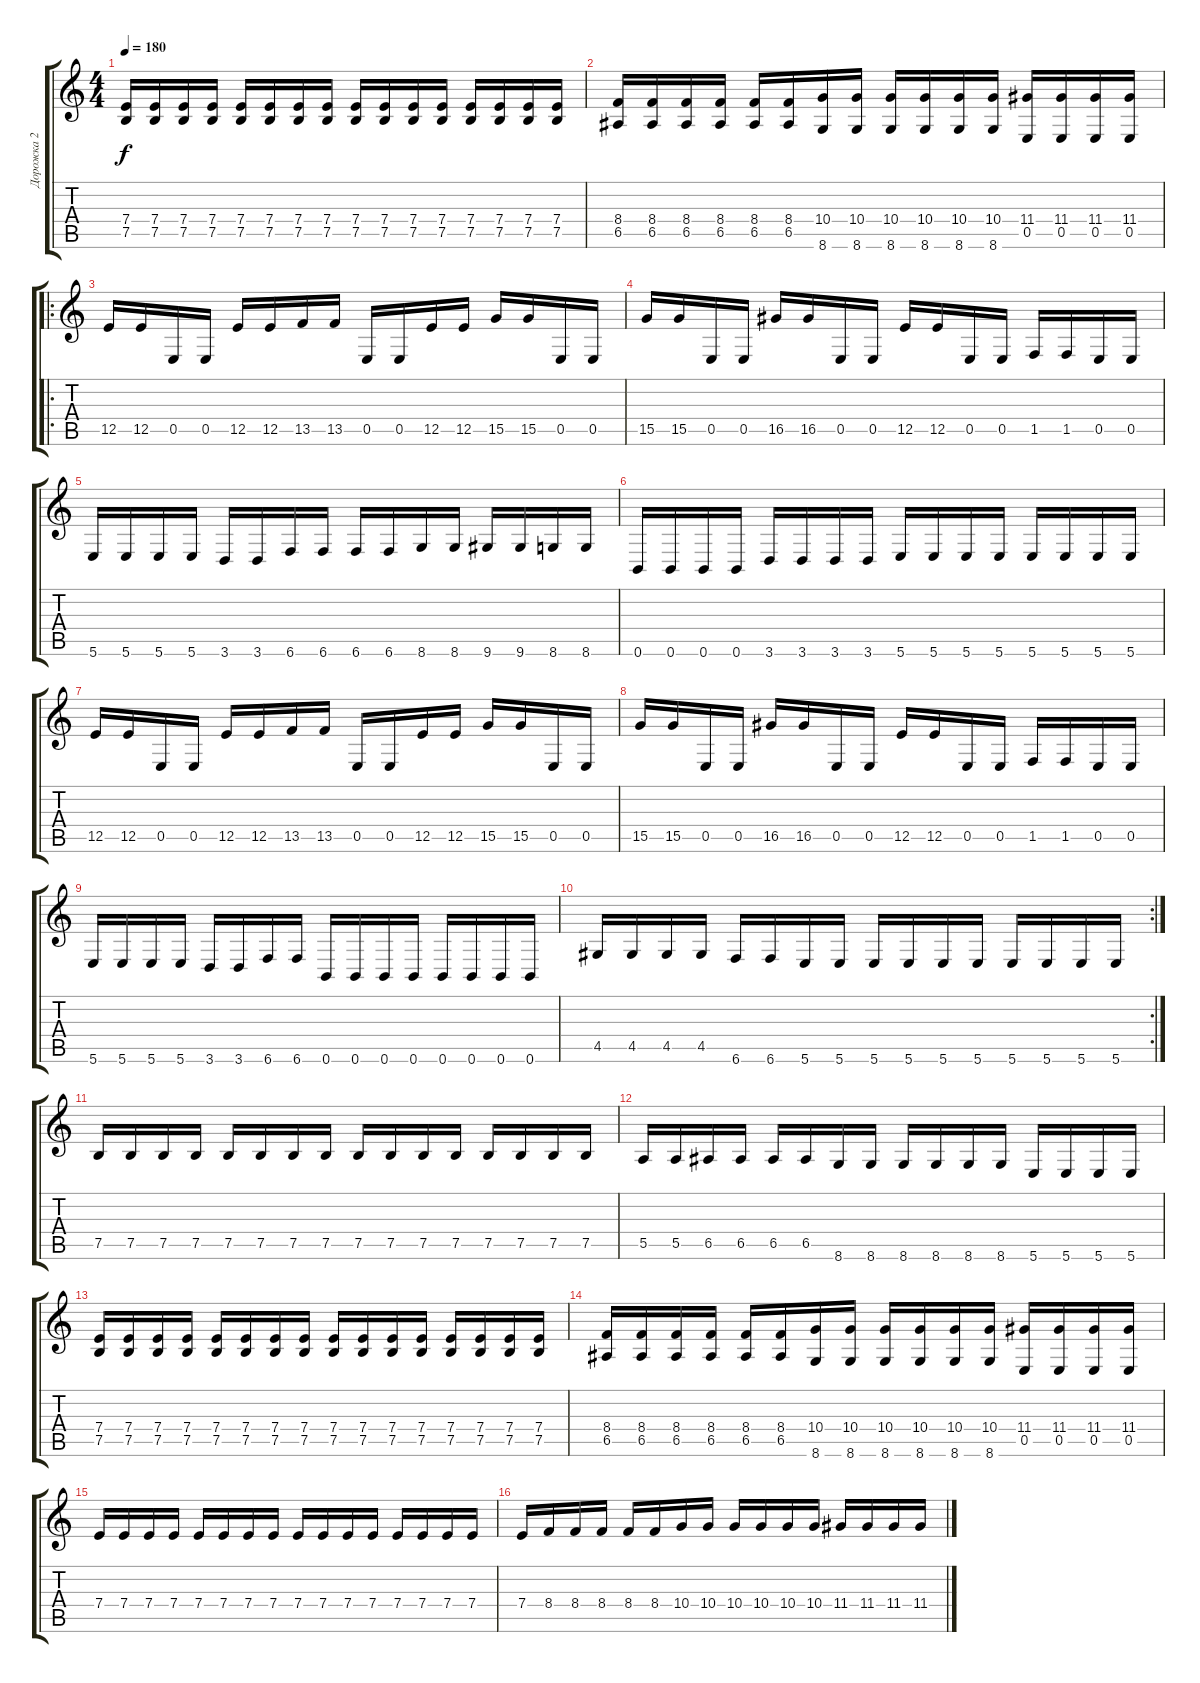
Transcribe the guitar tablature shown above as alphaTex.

\track ("Дорожка 2" "Дорожка 2") {instrument distortionguitar}
\staff {score tabs}
\tuning (B3 Gb3 D3 A2 E2 B1) {hide}
\ts (4 4)
\tempo 180
\clef g2
\ks c
(7.4 7.5).16{dy f} (7.4 7.5).16 (7.4 7.5).16 (7.4 7.5).16 (7.4 7.5).16 (7.4 7.5).16 (7.4 7.5).16 (7.4 7.5).16 (7.4 7.5).16 (7.4 7.5).16 (7.4 7.5).16 (7.4 7.5).16 (7.4 7.5).16 (7.4 7.5).16 (7.4 7.5).16 (7.4 7.5).16 |
(8.4 6.5).16 (8.4 6.5).16 (8.4 6.5).16 (8.4 6.5).16 (8.4 6.5).16 (8.4 6.5).16 (10.4 8.6).16 (10.4 8.6).16 (10.4 8.6).16 (10.4 8.6).16 (10.4 8.6).16 (10.4 8.6).16 (11.4 0.5).16 (11.4 0.5).16 (11.4 0.5).16 (11.4 0.5).16 |
\ro
12.5.16 12.5.16 0.5.16 0.5.16 12.5.16 12.5.16 13.5.16 13.5.16 0.5.16 0.5.16 12.5.16 12.5.16 15.5.16 15.5.16 0.5.16 0.5.16 |
15.5.16 15.5.16 0.5.16 0.5.16 16.5.16 16.5.16 0.5.16 0.5.16 12.5.16 12.5.16 0.5.16 0.5.16 1.5.16 1.5.16 0.5.16 0.5.16 |
5.6.16 5.6.16 5.6.16 5.6.16 3.6.16 3.6.16 6.6.16 6.6.16 6.6.16 6.6.16 8.6.16 8.6.16 9.6.16 9.6.16 8.6.16 8.6.16 |
0.6.16 0.6.16 0.6.16 0.6.16 3.6.16 3.6.16 3.6.16 3.6.16 5.6.16 5.6.16 5.6.16 5.6.16 5.6.16 5.6.16 5.6.16 5.6.16 |
12.5.16 12.5.16 0.5.16 0.5.16 12.5.16 12.5.16 13.5.16 13.5.16 0.5.16 0.5.16 12.5.16 12.5.16 15.5.16 15.5.16 0.5.16 0.5.16 |
15.5.16 15.5.16 0.5.16 0.5.16 16.5.16 16.5.16 0.5.16 0.5.16 12.5.16 12.5.16 0.5.16 0.5.16 1.5.16 1.5.16 0.5.16 0.5.16 |
5.6.16 5.6.16 5.6.16 5.6.16 3.6.16 3.6.16 6.6.16 6.6.16 0.6.16 0.6.16 0.6.16 0.6.16 0.6.16 0.6.16 0.6.16 0.6.16 |
\rc 2
4.5.16 4.5.16 4.5.16 4.5.16 6.6.16 6.6.16 5.6.16 5.6.16 5.6.16 5.6.16 5.6.16 5.6.16 5.6.16 5.6.16 5.6.16 5.6.16 |
7.5.16 7.5.16 7.5.16 7.5.16 7.5.16 7.5.16 7.5.16 7.5.16 7.5.16 7.5.16 7.5.16 7.5.16 7.5.16 7.5.16 7.5.16 7.5.16 |
5.5.16 5.5.16 6.5.16 6.5.16 6.5.16 6.5.16 8.6.16 8.6.16 8.6.16 8.6.16 8.6.16 8.6.16 5.6.16 5.6.16 5.6.16 5.6.16 |
(7.4 7.5).16 (7.4 7.5).16 (7.4 7.5).16 (7.4 7.5).16 (7.4 7.5).16 (7.4 7.5).16 (7.4 7.5).16 (7.4 7.5).16 (7.4 7.5).16 (7.4 7.5).16 (7.4 7.5).16 (7.4 7.5).16 (7.4 7.5).16 (7.4 7.5).16 (7.4 7.5).16 (7.4 7.5).16 |
(8.4 6.5).16 (8.4 6.5).16 (8.4 6.5).16 (8.4 6.5).16 (8.4 6.5).16 (8.4 6.5).16 (10.4 8.6).16 (10.4 8.6).16 (10.4 8.6).16 (10.4 8.6).16 (10.4 8.6).16 (10.4 8.6).16 (11.4 0.5).16 (11.4 0.5).16 (11.4 0.5).16 (11.4 0.5).16 |
7.4.16 7.4.16 7.4.16 7.4.16 7.4.16 7.4.16 7.4.16 7.4.16 7.4.16 7.4.16 7.4.16 7.4.16 7.4.16 7.4.16 7.4.16 7.4.16 |
7.4.16 8.4.16 8.4.16 8.4.16 8.4.16 8.4.16 10.4.16 10.4.16 10.4.16 10.4.16 10.4.16 10.4.16 11.4.16 11.4.16 11.4.16 11.4.16
